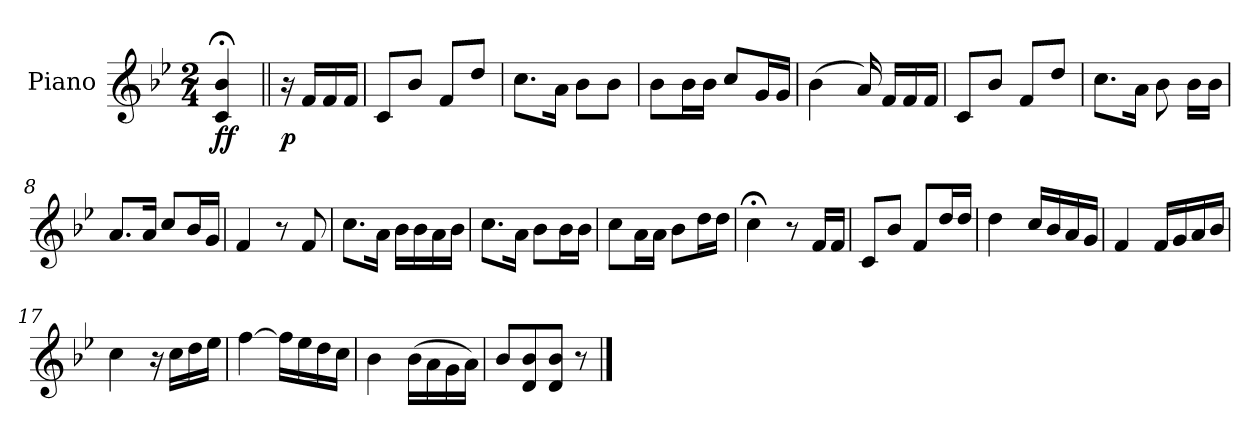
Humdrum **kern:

**kern	**dynam
*part1	*part1
*staff1	*staff1
*I"Piano	*
*I'Pno.	*
*clefG2	*
*k[b-e-]	*
*M2/4	*
=	=
!	!LO:DY:b
4c;/ 4b-;/	ff
=1||	=1||
!	!LO:DY:b
16r	p
16f/LL	.
16f/	.
16f/JJ	.
=2	=2
8c/L	.
8b-/J	.
8f/L	.
8dd/J	.
=3	=3
8.cc\L	.
16a\Jk	.
8b-\L	.
8b-\J	.
=4	=4
8b-\L	.
16b-\L	.
16b-\JJ	.
8cc/L	.
16g/L	.
16g/JJ	.
=5	=5
(>4b-\	.
16a/)	.
16f/LL	.
16f/	.
16f/JJ	.
=6	=6
8c/L	.
8b-/J	.
8f/L	.
8dd/J	.
!!LO:LB:g=z
=7	=7
8.cc\L	.
16a\Jk	.
8b-\	.
16b-\LL	.
16b-\JJ	.
=8	=8
8.a/L	.
16a/Jk	.
8cc/L	.
16b-/L	.
16g/JJ	.
=9	=9
4f/	.
8r	.
8f/	.
=10	=10
8.cc\L	.
16a\Jk	.
16b-\LL	.
16b-\	.
16a\	.
16b-\JJ	.
=11	=11
8.cc\L	.
16a\Jk	.
8b-\L	.
16b-\L	.
16b-\JJ	.
=12	=12
8cc\L	.
16a\L	.
16a\JJ	.
8b-\L	.
16dd\L	.
16dd\JJ	.
=13	=13
4cc;<\	.
8r	.
16f/LL	.
16f/JJ	.
!!LO:LB:g=z
=14	=14
8c/L	.
8b-/J	.
8f/L	.
16dd/L	.
16dd/JJ	.
=15	=15
4dd\	.
16cc/LL	.
16b-/	.
16a/	.
16g/JJ	.
=16	=16
4f/	.
16f/LL	.
16g/	.
16a/	.
16b-/JJ	.
=17	=17
4cc\	.
16r	.
16cc\LL	.
16dd\	.
16ee-\JJ	.
=18	=18
[4ff\	.
16ff\LL]	.
16ee-\	.
16dd\	.
16cc\JJ	.
=19	=19
4b-\	.
(>16b-\LL	.
16a\	.
16g\	.
16a\JJ)	.
=20	=20
8b-/L	.
8d/ 8b-/	.
8d/ 8b-/J	.
8r	.
==	==
*-	*-
